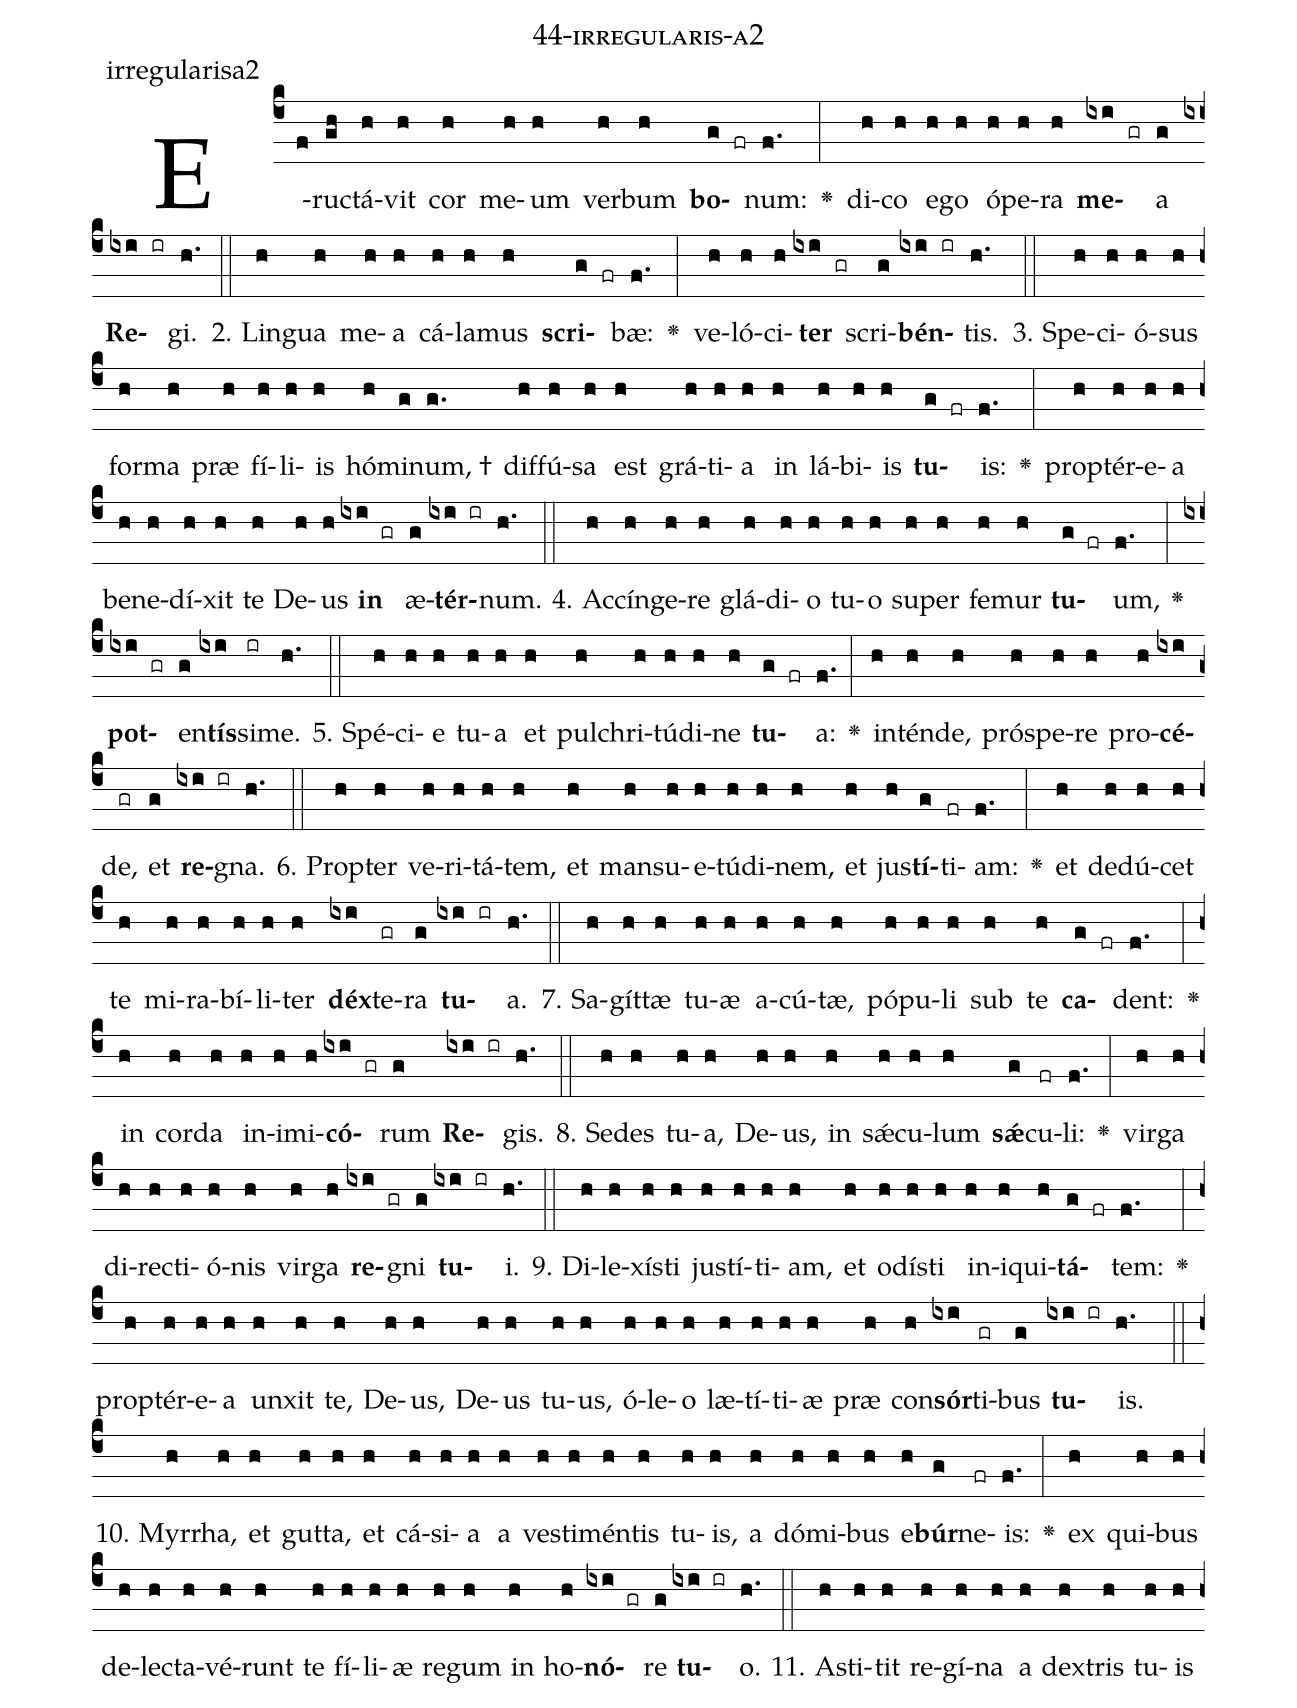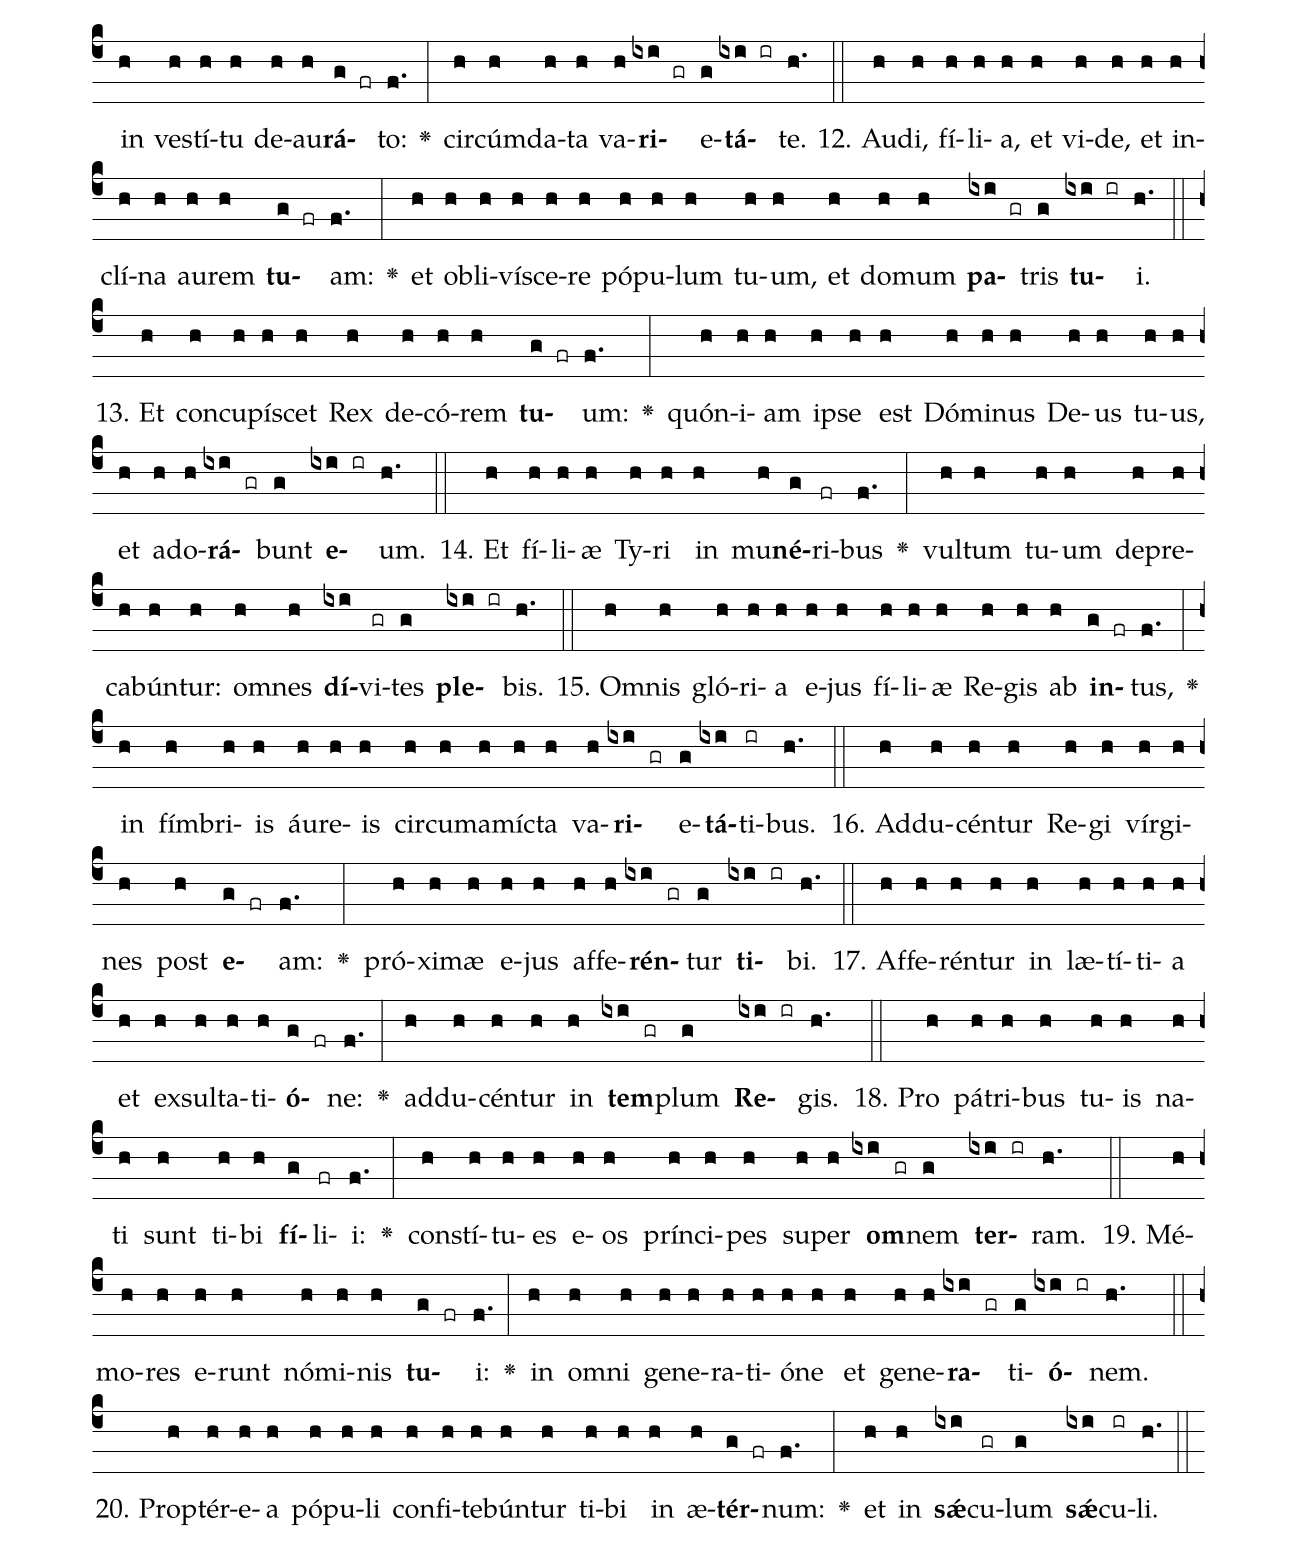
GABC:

name: 44-irregularis-a2;
annotation: irregularisa2;
%%
(c4)E(f)ruc(gh)tá(h)vit(h) cor(h) me(h)um(h) ver(h)bum(h) <b>bo</b>(g fr)num:(f.) <v>\greheightstar</v>(:) di(h)co(h) e(h)go(h) ó(h)pe(h)ra(h) <b>me</b>(ixi gr)a(g) <b>Re</b>(ixi ir)gi.(h.) (::)
2. Lin(h)gua(h) me(h)a(h) cá(h)la(h)mus(h) <b>scri</b>(g fr)bæ:(f.) <v>\greheightstar</v>(:) ve(h)ló(h)ci(h)<b>ter</b>(ixi gr) scri(g)<b>bén</b>(ixi ir)tis.(h.) (::)
3. Spe(h)ci(h)ó(h)sus(h) for(h)ma(h) præ(h) fí(h)li(h)is(h) hó(h)mi(g)num, †(g.) dif(h)fú(h)sa(h) est(h) grá(h)ti(h)a(h) in(h) lá(h)bi(h)is(h) <b>tu</b>(g fr)is:(f.) <v>\greheightstar</v>(:) prop(h)tér(h)e(h)a(h) be(h)ne(h)dí(h)xit(h) te(h) De(h)us(h) <b>in</b>(ixi gr) æ(g)<b>tér</b>(ixi ir)num.(h.) (::)
4. Ac(h)cín(h)ge(h)re(h) glá(h)di(h)o(h) tu(h)o(h) su(h)per(h) fe(h)mur(h) <b>tu</b>(g fr)um,(f.) <v>\greheightstar</v>(:) <b>pot</b>(ixi gr)en(g)<b>tís</b>(ixi)si(ir)me.(h.) (::)
5. Spé(h)ci(h)e(h) tu(h)a(h) et(h) pul(h)chri(h)tú(h)di(h)ne(h) <b>tu</b>(g fr)a:(f.) <v>\greheightstar</v>(:) in(h)tén(h)de,(h) pró(h)spe(h)re(h) pro(h)<b>cé</b>(ixi)de,(gr) et(g) <b>re</b>(ixi ir)gna.(h.) (::)
6. Prop(h)ter(h) ve(h)ri(h)tá(h)tem,(h) et(h) man(h)su(h)e(h)tú(h)di(h)nem,(h) et(h) jus(h)<b>tí</b>(g)ti(fr)am:(f.) <v>\greheightstar</v>(:) et(h) de(h)dú(h)cet(h) te(h) mi(h)ra(h)bí(h)li(h)ter(h) <b>déx</b>(ixi)te(gr)ra(g) <b>tu</b>(ixi ir)a.(h.) (::)
7. Sa(h)gít(h)tæ(h) tu(h)æ(h) a(h)cú(h)tæ,(h) pó(h)pu(h)li(h) sub(h) te(h) <b>ca</b>(g fr)dent:(f.) <v>\greheightstar</v>(:) in(h) cor(h)da(h) in(h)i(h)mi(h)<b>có</b>(ixi gr)rum(g) <b>Re</b>(ixi ir)gis.(h.) (::)
8. Se(h)des(h) tu(h)a,(h) De(h)us,(h) in(h) sǽ(h)cu(h)lum(h) <b>sǽ</b>(g)cu(fr)li:(f.) <v>\greheightstar</v>(:) vir(h)ga(h) di(h)rec(h)ti(h)ó(h)nis(h) vir(h)ga(h) <b>re</b>(ixi gr)gni(g) <b>tu</b>(ixi ir)i.(h.) (::)
9. Di(h)le(h)xís(h)ti(h) jus(h)tí(h)ti(h)am,(h) et(h) o(h)dís(h)ti(h) in(h)i(h)qui(h)<b>tá</b>(g fr)tem:(f.) <v>\greheightstar</v>(:) prop(h)tér(h)e(h)a(h) un(h)xit(h) te,(h) De(h)us,(h) De(h)us(h) tu(h)us,(h) ó(h)le(h)o(h) læ(h)tí(h)ti(h)æ(h) præ(h) con(h)<b>sór</b>(ixi)ti(gr)bus(g) <b>tu</b>(ixi ir)is.(h.) (::)
10. Myr(h)rha,(h) et(h) gut(h)ta,(h) et(h) cá(h)si(h)a(h) a(h) ves(h)ti(h)mén(h)tis(h) tu(h)is,(h) a(h) dó(h)mi(h)bus(h) e(h)<b>búr</b>(g)ne(fr)is:(f.) <v>\greheightstar</v>(:) ex(h) qui(h)bus(h) de(h)lec(h)ta(h)vé(h)runt(h) te(h) fí(h)li(h)æ(h) re(h)gum(h) in(h) ho(h)<b>nó</b>(ixi gr)re(g) <b>tu</b>(ixi ir)o.(h.) (::)
11. A(h)sti(h)tit(h) re(h)gí(h)na(h) a(h) dex(h)tris(h) tu(h)is(h) in(h) ves(h)tí(h)tu(h) de(h)au(h)<b>rá</b>(g fr)to:(f.) <v>\greheightstar</v>(:) cir(h)cúm(h)da(h)ta(h) va(h)<b>ri</b>(ixi gr)e(g)<b>tá</b>(ixi ir)te.(h.) (::)
12. Au(h)di,(h) fí(h)li(h)a,(h) et(h) vi(h)de,(h) et(h) in(h)clí(h)na(h) au(h)rem(h) <b>tu</b>(g fr)am:(f.) <v>\greheightstar</v>(:) et(h) ob(h)li(h)ví(h)sce(h)re(h) pó(h)pu(h)lum(h) tu(h)um,(h) et(h) do(h)mum(h) <b>pa</b>(ixi gr)tris(g) <b>tu</b>(ixi ir)i.(h.) (::)
13. Et(h) con(h)cu(h)pí(h)scet(h) Rex(h) de(h)có(h)rem(h) <b>tu</b>(g fr)um:(f.) <v>\greheightstar</v>(:) quón(h)i(h)am(h) ip(h)se(h) est(h) Dó(h)mi(h)nus(h) De(h)us(h) tu(h)us,(h) et(h) ad(h)o(h)<b>rá</b>(ixi gr)bunt(g) <b>e</b>(ixi ir)um.(h.) (::)
14. Et(h) fí(h)li(h)æ(h) Ty(h)ri(h) in(h) mu(h)<b>né</b>(g)ri(fr)bus(f.) <v>\greheightstar</v>(:) vul(h)tum(h) tu(h)um(h) de(h)pre(h)ca(h)bún(h)tur:(h) om(h)nes(h) <b>dí</b>(ixi)vi(gr)tes(g) <b>ple</b>(ixi ir)bis.(h.) (::)
15. Om(h)nis(h) gló(h)ri(h)a(h) e(h)jus(h) fí(h)li(h)æ(h) Re(h)gis(h) ab(h) <b>in</b>(g fr)tus,(f.) <v>\greheightstar</v>(:) in(h) fím(h)bri(h)is(h) áu(h)re(h)is(h) cir(h)cum(h)a(h)míc(h)ta(h) va(h)<b>ri</b>(ixi gr)e(g)<b>tá</b>(ixi)ti(ir)bus.(h.) (::)
16. Ad(h)du(h)cén(h)tur(h) Re(h)gi(h) vír(h)gi(h)nes(h) post(h) <b>e</b>(g fr)am:(f.) <v>\greheightstar</v>(:) pró(h)xi(h)mæ(h) e(h)jus(h) af(h)fe(h)<b>rén</b>(ixi gr)tur(g) <b>ti</b>(ixi ir)bi.(h.) (::)
17. Af(h)fe(h)rén(h)tur(h) in(h) læ(h)tí(h)ti(h)a(h) et(h) ex(h)sul(h)ta(h)ti(h)<b>ó</b>(g fr)ne:(f.) <v>\greheightstar</v>(:) ad(h)du(h)cén(h)tur(h) in(h) <b>tem</b>(ixi gr)plum(g) <b>Re</b>(ixi ir)gis.(h.) (::)
18. Pro(h) pá(h)tri(h)bus(h) tu(h)is(h) na(h)ti(h) sunt(h) ti(h)bi(h) <b>fí</b>(g)li(fr)i:(f.) <v>\greheightstar</v>(:) con(h)stí(h)tu(h)es(h) e(h)os(h) prín(h)ci(h)pes(h) su(h)per(h) <b>om</b>(ixi gr)nem(g) <b>ter</b>(ixi ir)ram.(h.) (::)
19. Mé(h)mo(h)res(h) e(h)runt(h) nó(h)mi(h)nis(h) <b>tu</b>(g fr)i:(f.) <v>\greheightstar</v>(:) in(h) om(h)ni(h) ge(h)ne(h)ra(h)ti(h)ó(h)ne(h) et(h) ge(h)ne(h)<b>ra</b>(ixi gr)ti(g)<b>ó</b>(ixi ir)nem.(h.) (::)
20. Prop(h)tér(h)e(h)a(h) pó(h)pu(h)li(h) con(h)fi(h)te(h)bún(h)tur(h) ti(h)bi(h) in(h) æ(h)<b>tér</b>(g fr)num:(f.) <v>\greheightstar</v>(:) et(h) in(h) <b>sǽ</b>(ixi)cu(gr)lum(g) <b>sǽ</b>(ixi)cu(ir)li.(h.) (::)
